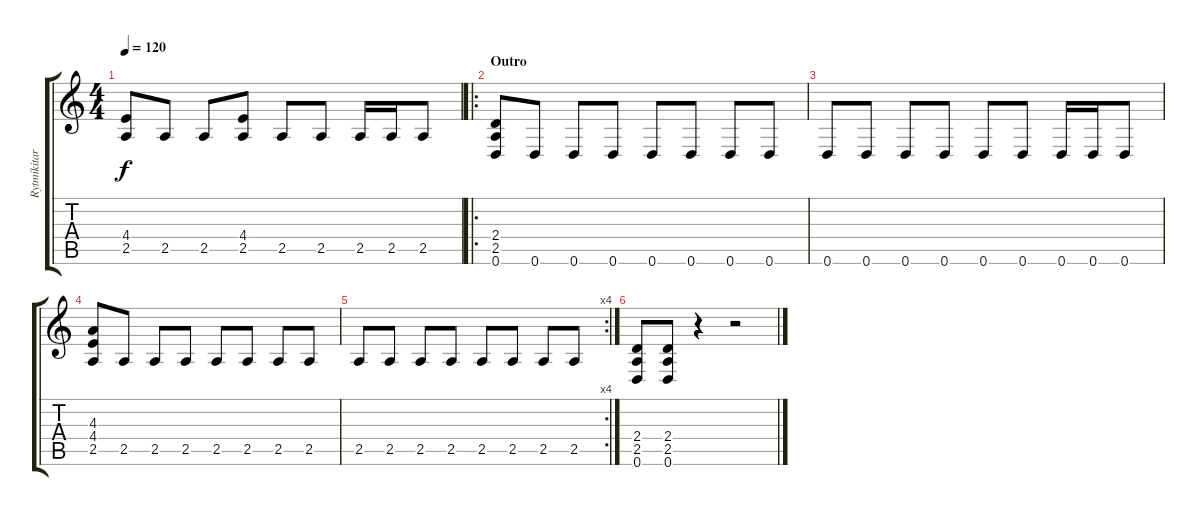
\track ("Rytmikitara" "Rytmikitar") {instrument distortionguitar}
\staff {score tabs}
\tuning (D4 A3 F3 C3 G2 D2) {hide}
\ts (4 4)
\tempo 120
\clef g2
\ks c
(4.4 2.5).8{dy f} 2.5.8 2.5.8 (4.4 2.5).8 2.5.8 2.5.8 2.5.16 2.5.16 2.5.8 |
\ro
\section ("" "Outro")
(2.4 2.5 0.6).8 0.6.8 0.6.8 0.6.8 0.6.8 0.6.8 0.6.8 0.6.8 |
0.6.8 0.6.8 0.6.8 0.6.8 0.6.8 0.6.8 0.6.16 0.6.16 0.6.8 |
(4.3 4.4 2.5).8 2.5.8 2.5.8 2.5.8 2.5.8 2.5.8 2.5.8 2.5.8 |
\rc 4
2.5.8 2.5.8 2.5.8 2.5.8 2.5.8 2.5.8 2.5.8 2.5.8 |
(2.4 2.5 0.6).8 (2.4 2.5 0.6).8 r.4 r.2
